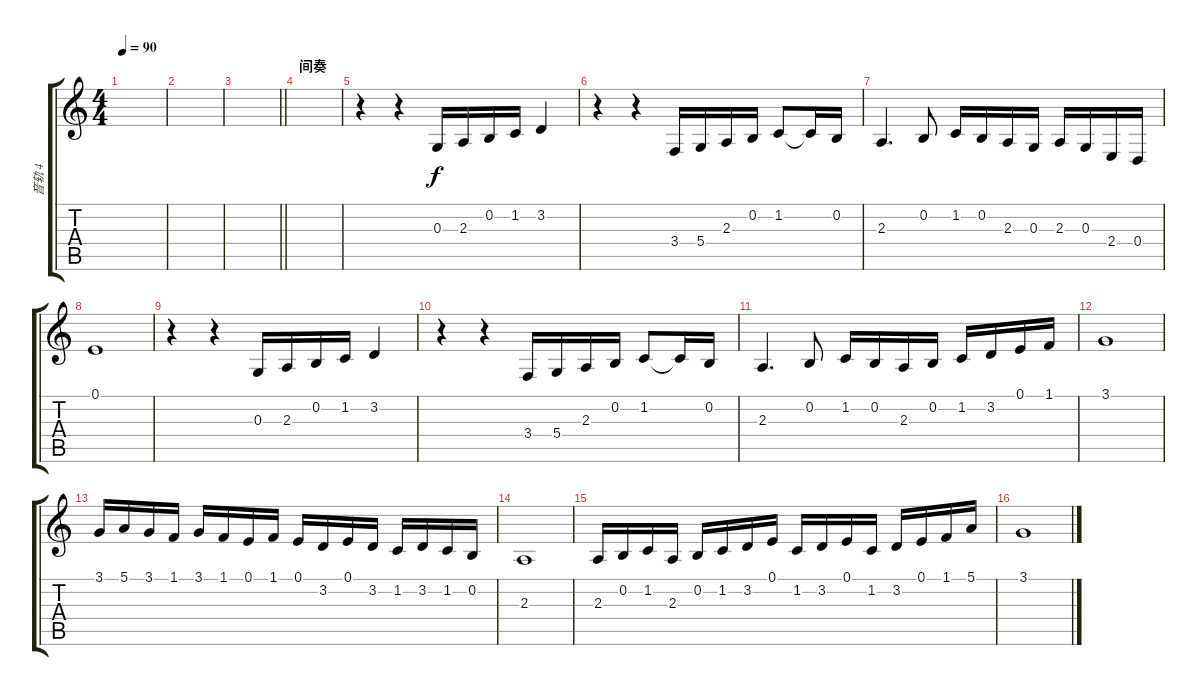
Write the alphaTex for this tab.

\track ("音轨 4" "音轨 4") {instrument violin}
\staff {score tabs}
\tuning (E4 B3 G3 D3 A2 E2) {hide}
\ts (4 4)
\tempo 90
\clef g2
\ks c
|
|
\barLineRight lightlight
|
\section ("" "间奏")
|
r.4 r.4 0.3.16 2.3.16 0.2.16 1.2.16 3.2.4 |
r.4 r.4 3.4.16 5.4.16 2.3.16 0.2.16 1.2.8 1.2{t}.16 0.2.16 |
2.3.4{d} 0.2.8 1.2.16 0.2.16 2.3.16 0.3.16 2.3.16 0.3.16 2.4.16 0.4.16 |
0.1.1 |
r.4 r.4 0.3.16 2.3.16 0.2.16 1.2.16 3.2.4 |
r.4 r.4 3.4.16 5.4.16 2.3.16 0.2.16 1.2.8 1.2{t}.16 0.2.16 |
2.3.4{d} 0.2.8 1.2.16 0.2.16 2.3.16 0.2.16 1.2.16 3.2.16 0.1.16 1.1.16 |
3.1.1 |
3.1.16 5.1.16 3.1.16 1.1.16 3.1.16 1.1.16 0.1.16 1.1.16 0.1.16 3.2.16 0.1.16 3.2.16 1.2.16 3.2.16 1.2.16 0.2.16 |
2.3.1 |
2.3.16 0.2.16 1.2.16 2.3.16 0.2.16 1.2.16 3.2.16 0.1.16 1.2.16 3.2.16 0.1.16 1.2.16 3.2.16 0.1.16 1.1.16 5.1.16 |
3.1.1
